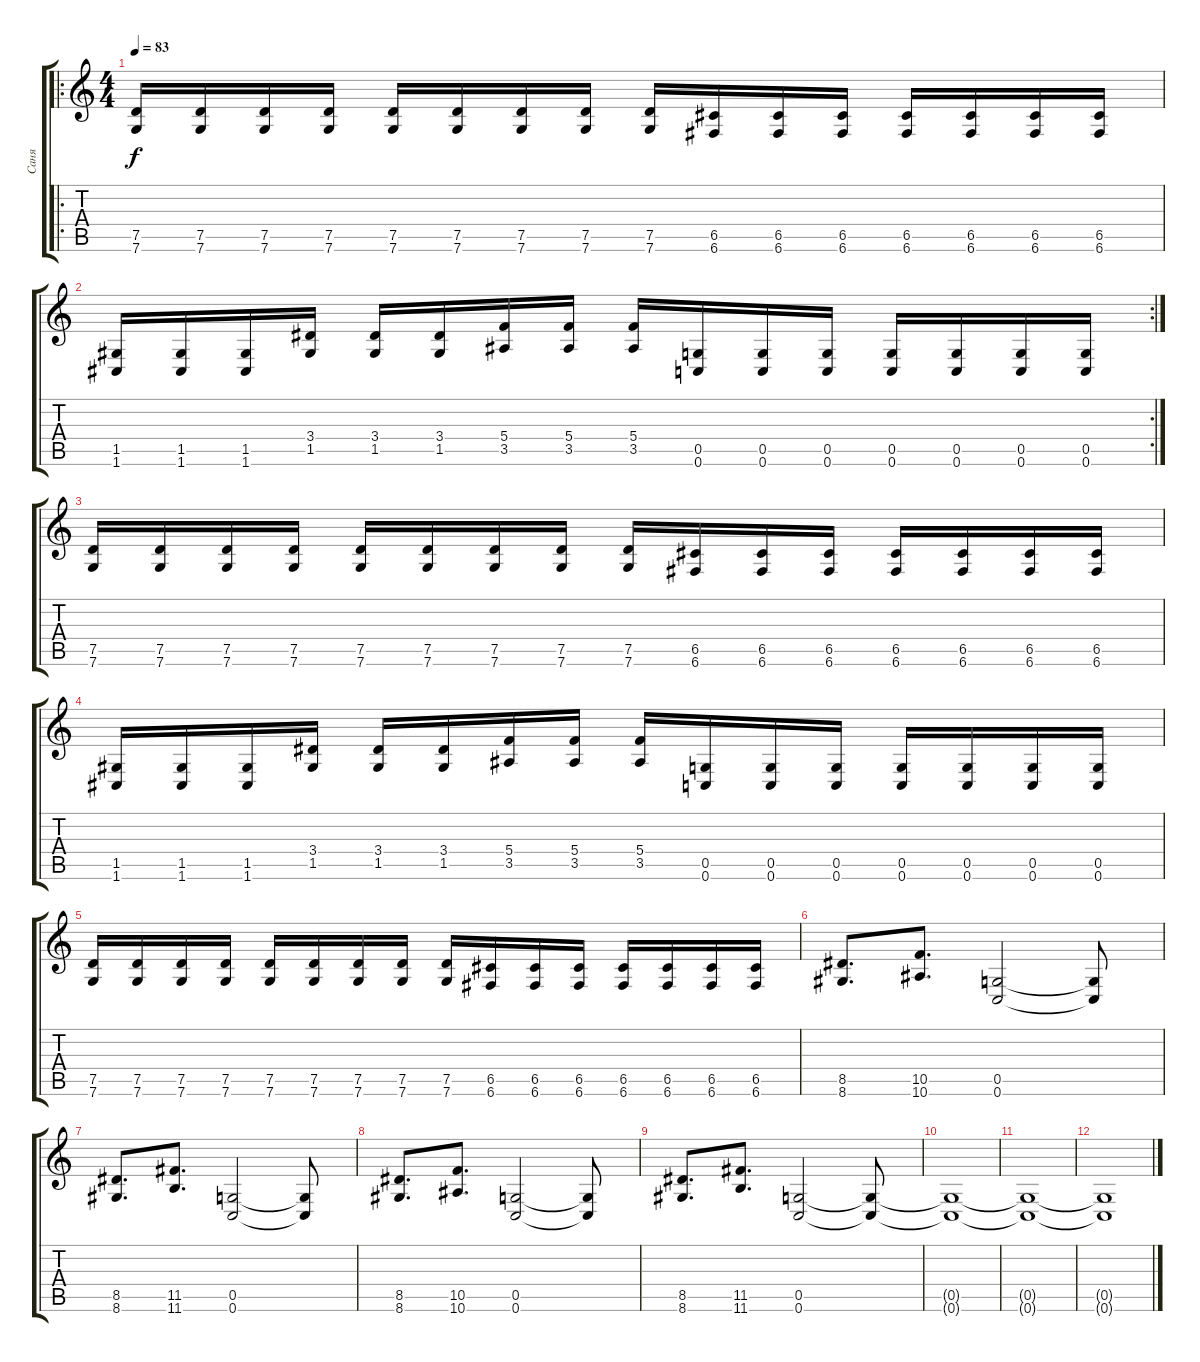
\track ("Саня" "Саня") {instrument distortionguitar}
\staff {score tabs}
\tuning (D4 A3 F3 C3 G2 C2) {hide}
\ro
\ts (4 4)
\tempo 83
\clef g2
\ks c
(7.5 7.6).16{dy f} (7.5 7.6).16 (7.5 7.6).16 (7.5 7.6).16 (7.5 7.6).16 (7.5 7.6).16 (7.5 7.6).16 (7.5 7.6).16 (7.5 7.6).16 (6.5 6.6).16 (6.5 6.6).16 (6.5 6.6).16 (6.5 6.6).16 (6.5 6.6).16 (6.5 6.6).16 (6.5 6.6).16 |
\rc 2
(1.5 1.6).16 (1.5 1.6).16 (1.5 1.6).16 (3.4 1.5).16 (3.4 1.5).16 (3.4 1.5).16 (5.4 3.5).16 (5.4 3.5).16 (5.4 3.5).16 (0.5 0.6).16 (0.5 0.6).16 (0.5 0.6).16 (0.5 0.6).16 (0.5 0.6).16 (0.5 0.6).16 (0.5 0.6).16 |
(7.5 7.6).16 (7.5 7.6).16 (7.5 7.6).16 (7.5 7.6).16 (7.5 7.6).16 (7.5 7.6).16 (7.5 7.6).16 (7.5 7.6).16 (7.5 7.6).16 (6.5 6.6).16 (6.5 6.6).16 (6.5 6.6).16 (6.5 6.6).16 (6.5 6.6).16 (6.5 6.6).16 (6.5 6.6).16 |
(1.5 1.6).16 (1.5 1.6).16 (1.5 1.6).16 (3.4 1.5).16 (3.4 1.5).16 (3.4 1.5).16 (5.4 3.5).16 (5.4 3.5).16 (5.4 3.5).16 (0.5 0.6).16 (0.5 0.6).16 (0.5 0.6).16 (0.5 0.6).16 (0.5 0.6).16 (0.5 0.6).16 (0.5 0.6).16 |
(7.5 7.6).16 (7.5 7.6).16 (7.5 7.6).16 (7.5 7.6).16 (7.5 7.6).16 (7.5 7.6).16 (7.5 7.6).16 (7.5 7.6).16 (7.5 7.6).16 (6.5 6.6).16 (6.5 6.6).16 (6.5 6.6).16 (6.5 6.6).16 (6.5 6.6).16 (6.5 6.6).16 (6.5 6.6).16 |
(8.5 8.6).8{d} (10.5 10.6).8{d} (0.5 0.6).2 (0.5{t} 0.6{t}).8 |
(8.5 8.6).8{d} (11.5 11.6).8{d} (0.5 0.6).2 (0.5{t} 0.6{t}).8 |
(8.5 8.6).8{d} (10.5 10.6).8{d} (0.5 0.6).2 (0.5{t} 0.6{t}).8 |
(8.5 8.6).8{d} (11.5 11.6).8{d} (0.5 0.6).2 (0.5{t} 0.6{t}).8 |
(0.5{t} 0.6{t}).1 |
(0.5{t} 0.6{t}).1 |
(0.5{t} 0.6{t}).1
